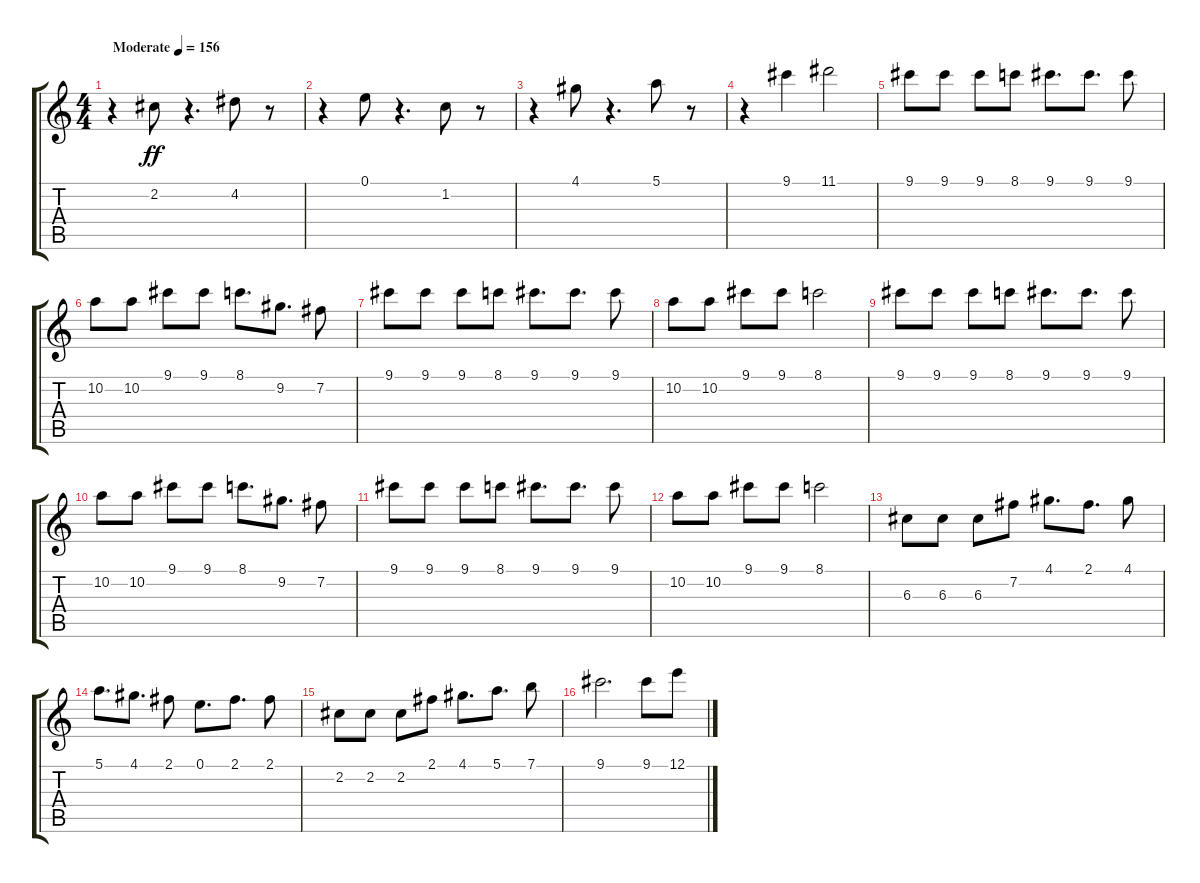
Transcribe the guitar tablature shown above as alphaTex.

\track "" {instrument overdrivenguitar}
\staff {score tabs}
\tuning (E4 B3 G3 D3 A2 E2) {hide}
\ts (4 4)
\tempo (156 "Moderate")
\clef g2
\ks c
r.4{dy ff instrument overdrivenguitar} 2.2.8 r.4{d} 4.2.8 r.8 |
r.4 0.1.8 r.4{d} 1.2.8 r.8 |
r.4 4.1.8 r.4{d} 5.1.8 r.8 |
r.4 9.1.4 11.1.2 |
9.1.8 9.1.8 9.1.8 8.1.8 9.1.8{d} 9.1.8{d} 9.1.8 |
10.2.8 10.2.8 9.1.8 9.1.8 8.1.8{d} 9.2.8{d} 7.2.8 |
9.1.8 9.1.8 9.1.8 8.1.8 9.1.8{d} 9.1.8{d} 9.1.8 |
10.2.8 10.2.8 9.1.8 9.1.8 8.1.2 |
9.1.8 9.1.8 9.1.8 8.1.8 9.1.8{d} 9.1.8{d} 9.1.8 |
10.2.8 10.2.8 9.1.8 9.1.8 8.1.8{d} 9.2.8{d} 7.2.8 |
9.1.8 9.1.8 9.1.8 8.1.8 9.1.8{d} 9.1.8{d} 9.1.8 |
10.2.8 10.2.8 9.1.8 9.1.8 8.1.2 |
6.3.8 6.3.8 6.3.8 7.2.8 4.1.8{d} 2.1.8{d} 4.1.8 |
5.1.8{d} 4.1.8{d} 2.1.8 0.1.8{d} 2.1.8{d} 2.1.8 |
2.2.8 2.2.8 2.2.8 2.1.8 4.1.8{d} 5.1.8{d} 7.1.8 |
9.1.2{d} 9.1.8 12.1.8
